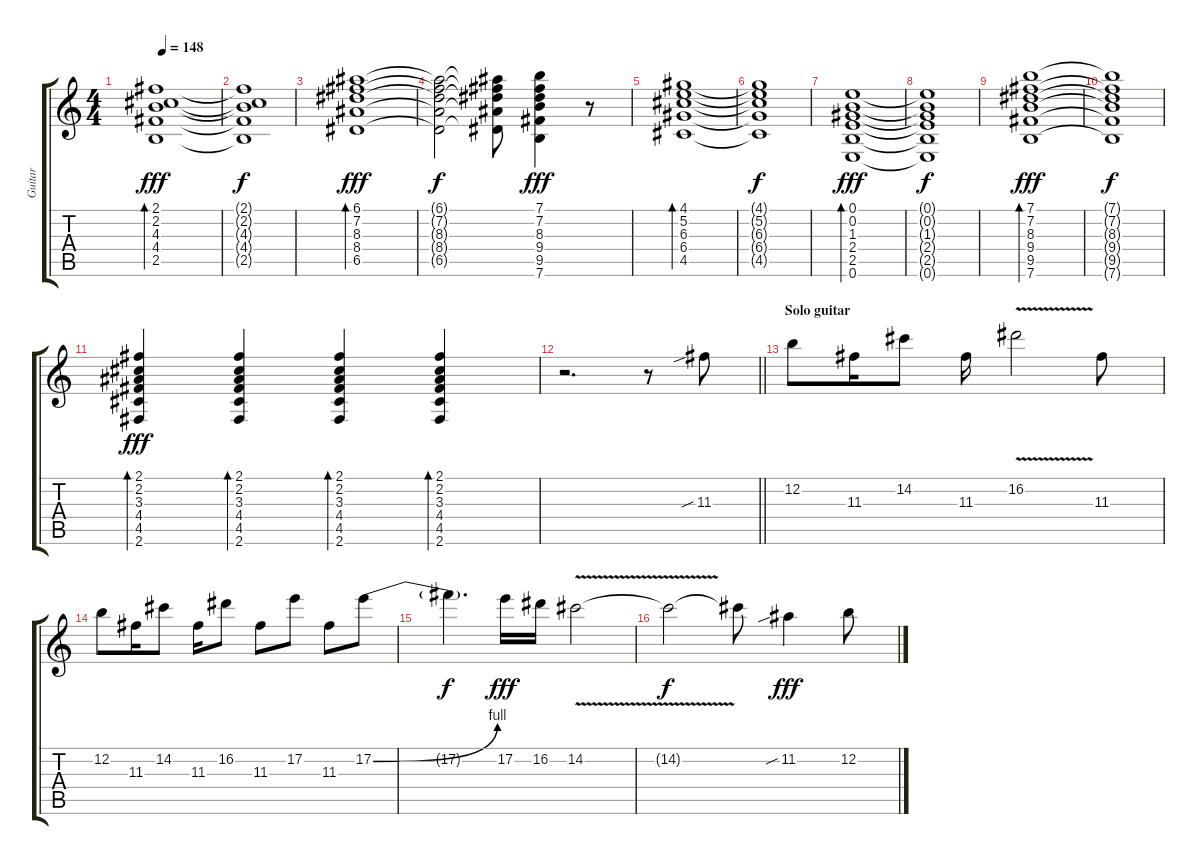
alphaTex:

\track ("Guitar" "Guitar") {instrument electricguitarclean}
\staff {score tabs}
\tuning (E4 B3 G3 D3 A2 E2) {hide}
\ts (4 4)
\tempo 148
\clef g2
\ks c
(2.1 2.2 4.3 4.4 2.5).1{bd 60 dy fff} |
(2.1{t} 2.2{t} 4.3{t} 4.4{t} 2.5{t}).1{dy f} |
(6.1 7.2 8.3 8.4 6.5).1{bd 60 dy fff} |
(6.1{t} 7.2{t} 8.3{t} 8.4{t} 6.5{t}).2{dy f} (6.1{t} 7.2{t} 8.3{t} 8.4{t} 6.5{t}).8 (7.1 7.2 8.3 9.4 9.5 7.6).4{dy fff} r.8 |
(4.1 5.2 6.3 6.4 4.5).1{bd 30} |
(4.1{t} 5.2{t} 6.3{t} 6.4{t} 4.5{t}).1{dy f} |
(0.1 0.2 1.3 2.4 2.5 0.6).1{bd 60 dy fff} |
(0.1{t} 0.2{t} 1.3{t} 2.4{t} 2.5{t} 0.6{t}).1{dy f} |
(7.1 7.2 8.3 9.4 9.5 7.6).1{bd 60 dy fff} |
(7.1{t} 7.2{t} 8.3{t} 9.4{t} 9.5{t} 7.6{t}).1{dy f} |
(2.1 2.2 3.3 4.4 4.5 2.6).4{bd 30 dy fff} (2.1 2.2 3.3 4.4 4.5 2.6).4{bd 30} (2.1 2.2 3.3 4.4 4.5 2.6).4{bd 30} (2.1 2.2 3.3 4.4 4.5 2.6).4{bd 30} |
\barLineRight lightlight
r.2{d volume 15 instrument overdrivenguitar} r.8 11.3{sib}.8 |
\section ("" "Solo guitar")
12.2.8 11.3.16 14.2.8 11.3.16 16.2{v}.2 11.3.8 |
12.2.8 11.3.16 14.2.8 11.3.16 16.2.8 11.3.8 17.2.8 11.3.8 17.2{be (bend 0 0 60 4)}.8 |
17.2{t}.4{d dy f} 17.2.16{dy fff} 16.2.16 14.2{v}.2 |
14.2{t}.2{dy f} 14.2{t}.8 11.2{sib}.4{dy fff} 12.2.8
